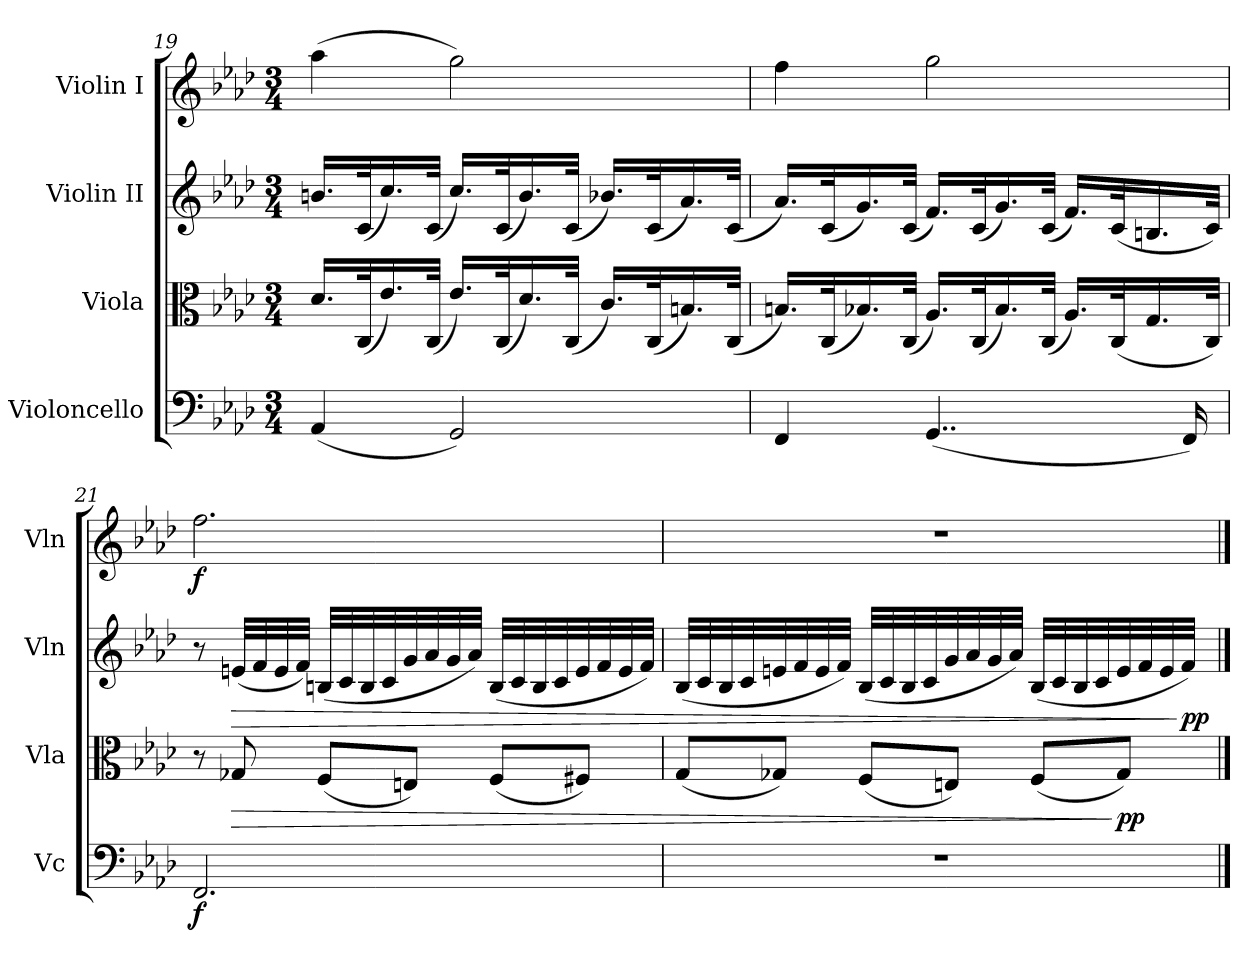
**kern	**dynam	**kern	**dynam	**kern	**dynam	**kern	**dynam
*part4	*part4	*part3	*part3	*part2	*part2	*part1	*part1
*staff4	*staff4	*staff3	*staff3	*staff2	*staff2	*staff1	*staff1
*I"Violoncello	*	*I"Viola	*	*I"Violin II	*	*I"Violin I	*
*I'Vc	*	*I'Vla	*	*I'Vln	*	*I'Vln	*
!!LO:PB:g=z
*clefF4	*	*clefC3	*	*clefG2	*	*clefG2	*
*k[b-e-a-d-]	*	*k[b-e-a-d-]	*	*k[b-e-a-d-]	*	*k[b-e-a-d-]	*
*M3/4	*	*M3/4	*	*M3/4	*	*M3/4	*
=19	=19	=19	=19	=19	=19	=19	=19
(<4AA-/	.	16.d-/LL	.	16.bn/LL	.	(>4aa-\	.
.	.	(<32C/K	.	(<32c/K	.	.	.
.	.	16.e-/)	.	16.cc/)	.	.	.
.	.	(<32C/JJk	.	(<32c/JJk	.	.	.
2GG/)	.	16.e-/LL)	.	16.cc/LL)	.	2gg\)	.
.	.	(<32C/K	.	(<32c/K	.	.	.
.	.	16.d-/)	.	16.b/)	.	.	.
.	.	(<32C/JJk	.	(<32c/JJk	.	.	.
.	.	16.c/LL)	.	16.b-X/LL)	.	.	.
.	.	(<32C/K	.	(<32c/K	.	.	.
.	.	16.Bn/)	.	16.a-/)	.	.	.
.	.	(<32C/JJk	.	(<32c/JJk	.	.	.
=20	=20	=20	=20	=20	=20	=20	=20
4FF/	.	16.Bn/LL)	.	16.a-/LL)	.	4ff\	.
.	.	(<32C/K	.	(<32c/K	.	.	.
.	.	16.B-X/)	.	16.g/)	.	.	.
.	.	(<32C/JJk	.	(<32c/JJk	.	.	.
(<4..GG/	.	16.A-/LL)	.	16.f/LL)	.	2gg\	.
.	.	(<32C/K	.	(<32c/K	.	.	.
.	.	16.B-/)	.	16.g/)	.	.	.
.	.	(<32C/JJk	.	(<32c/JJk	.	.	.
.	.	16.A-/LL)	.	16.f/LL)	.	.	.
.	.	(<32C/K	.	(<32c/K	.	.	.
.	.	16.G/	.	16.Bn/	.	.	.
16FF/)	.	.	.	.	.	.	.
.	.	32C/JJk)	.	32c/JJk)	.	.	.
!!LO:LB:g=z
=21	=21	=21	=21	=21	=21	=21	=21
!	!LO:DY:b	!	!	!	!	!	!LO:DY:b
2.FF/	f	8r	.	8r	.	2.ff\	f
!	!	!	!LO:HP:b	!	!LO:HP:b	!	!
.	.	8G-X/	>	(<32en/LLL	>	.	.
.	.	.	.	32f/	.	.	.
.	.	.	.	32e/	.	.	.
.	.	.	.	32f/JJJ)	.	.	.
.	.	(<8F/L	.	(<32Bn/LLL	.	.	.
.	.	.	.	32c/	.	.	.
.	.	.	.	32B/	.	.	.
.	.	.	.	32c/	.	.	.
.	.	8En/J)	.	32g/	.	.	.
.	.	.	.	32a-/	.	.	.
.	.	.	.	32g/	.	.	.
.	.	.	.	32a-/JJJ)	.	.	.
.	.	(<8F/L	.	(<32B/LLL	.	.	.
.	.	.	.	32c/	.	.	.
.	.	.	.	32B/	.	.	.
.	.	.	.	32c/	.	.	.
.	.	8F#X/J)	.	32e/	.	.	.
.	.	.	.	32f/	.	.	.
.	.	.	.	32e/	.	.	.
.	.	.	.	32f/JJJ)	.	.	.
!!LO:LB:g=z
=22	=22	=22	=22	=22	=22	=22	=22
2.r	.	(<8G/L	.	(<32B-/LLL	.	2.r	.
.	.	.	.	32c/	.	.	.
.	.	.	.	32B-/	.	.	.
.	.	.	.	32c/	.	.	.
.	.	8G-X/J)	.	32en/	.	.	.
.	.	.	.	32f/	.	.	.
.	.	.	.	32e/	.	.	.
.	.	.	.	32f/JJJ)	.	.	.
.	.	(<8F/L	.	(<32B-/LLL	.	.	.
.	.	.	.	32c/	.	.	.
.	.	.	.	32B-/	.	.	.
.	.	.	.	32c/	.	.	.
.	.	8En/J)	.	32g/	.	.	.
.	.	.	.	32a-/	.	.	.
.	.	.	.	32g/	.	.	.
.	.	.	.	32a-/JJJ)	.	.	.
.	.	(<8F/L	.	(<32B-/LLL	.	.	.
.	.	.	.	32c/	.	.	.
.	.	.	.	32B-/	.	.	.
.	.	.	.	32c/	.	.	.
!	!	!	!LO:DY:n=1:b	!	!	!	!
.	.	8G-/J)	] pp	32e/	.	.	.
.	.	.	.	32f/	.	.	.
.	.	.	.	32e/	.	.	.
!	!	!	!	!	!LO:DY:n=1:b	!	!
.	.	.	.	32f/JJJ)	] pp	.	.
==	==	==	==	==	==	==	==
*-	*-	*-	*-	*-	*-	*-	*-
